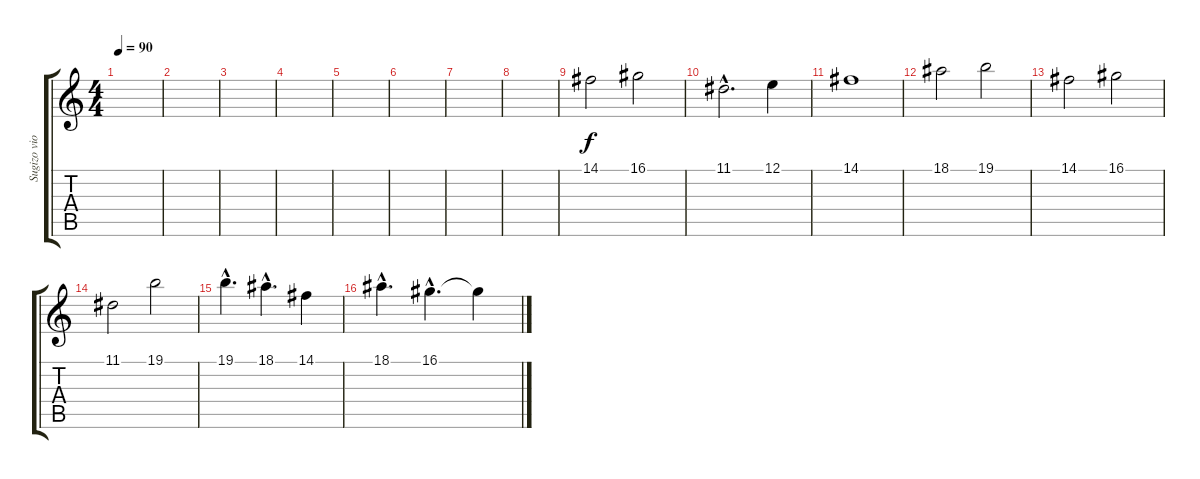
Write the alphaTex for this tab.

\track ("Sugizo violin" "Sugizo vio") {instrument violin}
\staff {score tabs}
\tuning (E4 B3 G3 D3 A2 E2) {hide}
\ts (4 4)
\tempo 90
\clef g2
\ks c
|
|
|
|
|
|
|
|
14.1.2 16.1.2 |
11.1{hac}.2{d} 12.1.4 |
14.1.1 |
18.1.2 19.1.2 |
14.1.2 16.1.2 |
11.1.2 19.1.2 |
19.1{hac}.4{d} 18.1{hac}.4{d} 14.1.4 |
18.1{hac}.4{d} 16.1{hac}.4{d} 16.1{t}.4
